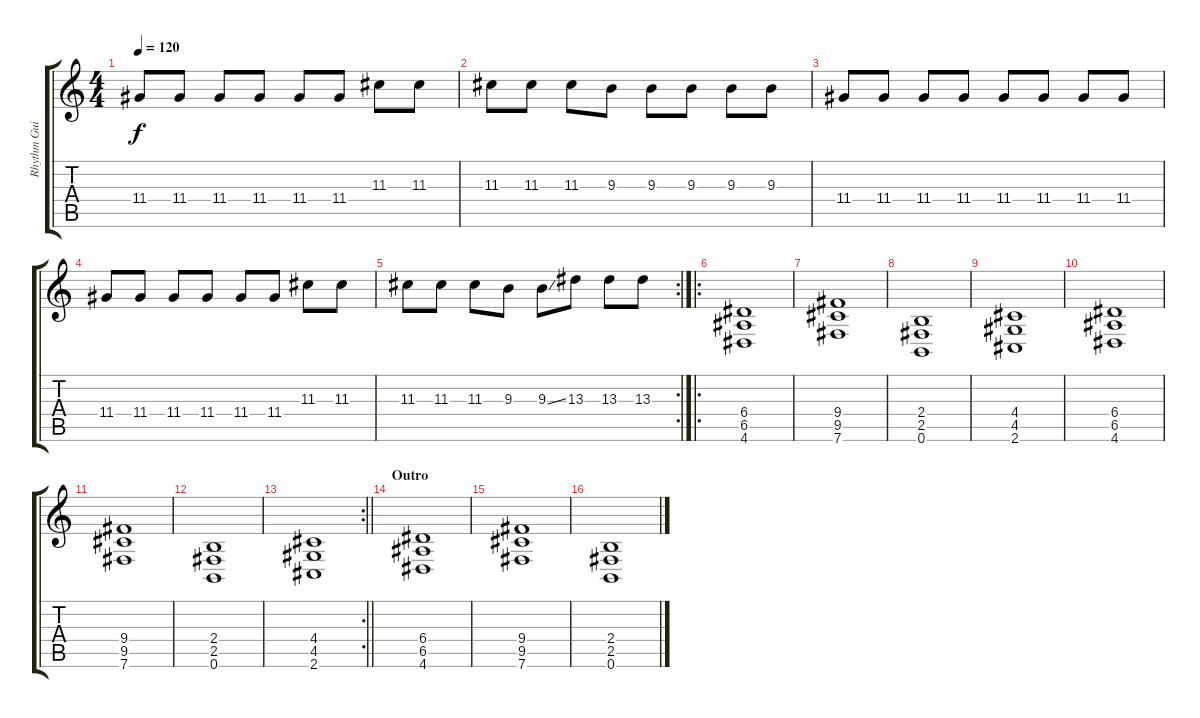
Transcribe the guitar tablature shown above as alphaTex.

\track ("Rhythm Guitar" "Rhythm Gui") {instrument distortionguitar}
\staff {score tabs}
\tuning (B3 G3 D3 A2 E2 B1) {hide}
\ts (4 4)
\tempo 120
\clef g2
\ks c
11.4.8{dy f} 11.4.8 11.4.8 11.4.8 11.4.8 11.4.8 11.3.8 11.3.8 |
11.3.8 11.3.8 11.3.8 9.3.8 9.3.8 9.3.8 9.3.8 9.3.8 |
11.4.8 11.4.8 11.4.8 11.4.8 11.4.8 11.4.8 11.4.8 11.4.8 |
11.4.8 11.4.8 11.4.8 11.4.8 11.4.8 11.4.8 11.3.8 11.3.8 |
\rc 2
11.3.8 11.3.8 11.3.8 9.3.8 9.3{ss}.8 13.3.8 13.3.8 13.3.8 |
\ro
(6.4 6.5 4.6).1 |
(9.4 9.5 7.6).1 |
(2.4 2.5 0.6).1 |
(4.4 4.5 2.6).1 |
(6.4 6.5 4.6).1 |
(9.4 9.5 7.6).1 |
(2.4 2.5 0.6).1 |
\rc 2
\barLineRight lightlight
(4.4 4.5 2.6).1 |
\section ("" "Outro")
(6.4 6.5 4.6).1 |
(9.4 9.5 7.6).1 |
(2.4 2.5 0.6).1
